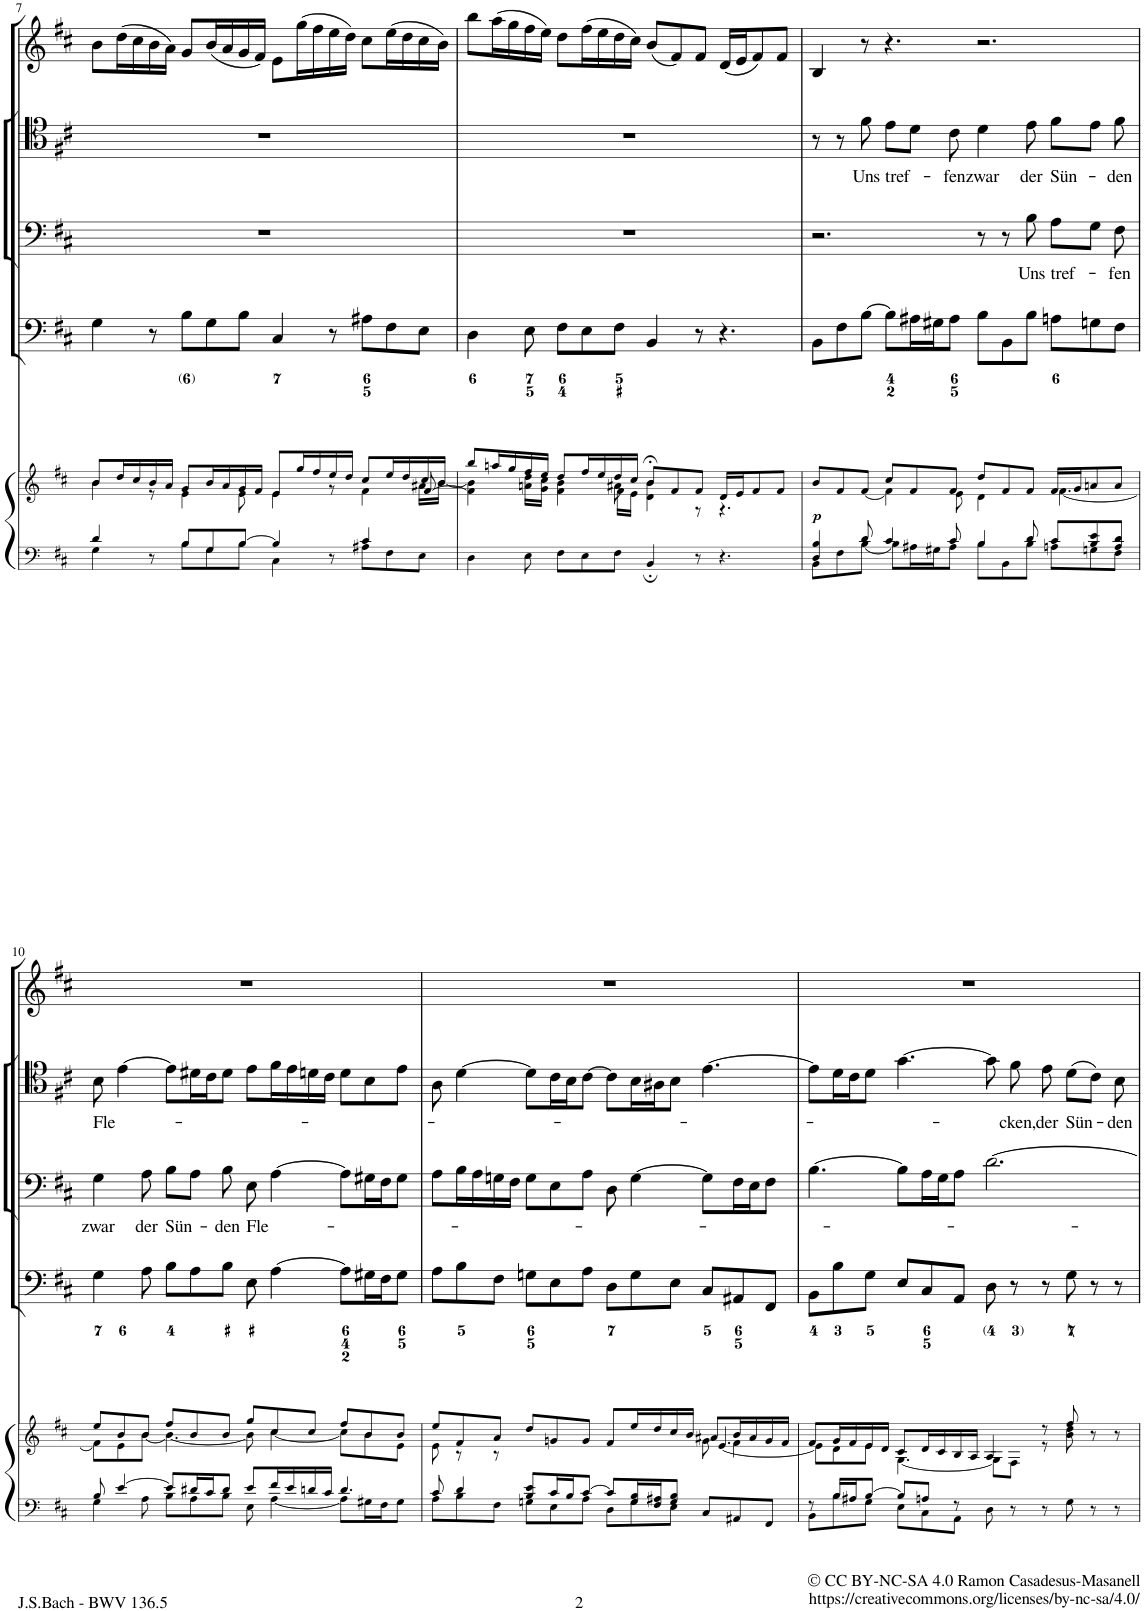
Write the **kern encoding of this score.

**kern	**kern	**dynam	**kern	**kern	**text	**kern	**text	**kern
*part5	*part5	*part5	*part4	*part3	*part3	*part2	*part2	*part1
*staff6	*staff5	*staff5/6	*staff4	*staff3	*staff3	*staff2	*staff2	*staff1
*I"Piano reduction	*	*	*I"Continuo	*I"Basso	*	*I"Tenore	*	*I"Violino I.II all' unisono
*I'Pno	*	*	*	*	*	*	*	*I'Vln
!!LO:PB:g=z
*clefF4	*clefG2	*	*clefF4	*clefF4	*	*clefC4	*	*clefG2
*k[f#c#]	*k[f#c#]	*	*k[f#c#]	*k[f#c#]	*	*k[f#c#]	*	*k[f#c#]
*M12/8	*M12/8	*	*M12/8	*M12/8	*	*M12/8	*	*M12/8
=7	=7	=7	=7	=7	=7	=7	=7	=7
*^	*^	*	*	*	*	*	*	*
*	*	*	*^	*	*	*	*	*	*	*
4d/	4G\	8b/L	4b\	4.ryy	.	4G\	1.r	.	1.r	.	8b\L
.	.	16dd/L	.	.	.	.	.	.	.	.	(16dd\L
.	.	16cc#/	.	.	.	.	.	.	.	.	16cc#\
8r	8ryy	16b/	8r	.	.	8r	.	.	.	.	16b\
.	.	16a/JJ	.	.	.	.	.	.	.	.	16a\JJ)
*	*	*	*v	*v	*	*	*	*	*	*	*
8B/L	8B\L	8g/L	4e\	.	8B\L	.	.	.	.	8g/L
8G/	8G\	16b/L	.	.	8G\	.	.	.	.	(16b/L
.	.	16a/	.	.	.	.	.	.	.	16a/
[8B/J	8B\J	16g/	8e\	.	8B\J	.	.	.	.	16g/
.	.	16f#/JJ	.	.	.	.	.	.	.	16f#/JJ)
4B/]	4C#\	8e/L	4e\	.	4C#/	.	.	.	.	8e\L
.	.	16gg/L	.	.	.	.	.	.	.	(16gg\L
.	.	16ff#/	.	.	.	.	.	.	.	16ff#\
8r	8ryy	16ee/	8r	.	8r	.	.	.	.	16ee\
.	.	16dd/JJ	.	.	.	.	.	.	.	16dd\JJ)
4c#/	8A#X\L	8cc#/L	4f#\	.	8A#X\L	.	.	.	.	8cc#\L
.	8F#\	16ee/L	.	.	8F#\	.	.	.	.	(16ee\L
.	.	16dd/	.	.	.	.	.	.	.	16dd\
*	*	*	*^	*	*	*	*	*	*	*
8ryy	8E\J	16cc#/	16a#X\LL	[8f#/	.	8E\J	.	.	.	.	16cc#\
.	.	16b/JJ	[16b\JJ	.	.	.	.	.	.	.	16b\JJ)
*v	*v	*	*	*	*	*	*	*	*	*	*
=8	=8	=8	=8	=8	=8	=8	=8	=8	=8	=8
4D\	8bb/L	4f#\] 4b\]	4.ryy	.	4D\	1.r	.	1.r	.	8bb\L
.	16aan/L	.	.	.	.	.	.	.	.	(16aa\L
.	16gg/	.	.	.	.	.	.	.	.	16gg\
8E\	16ff#/	16an\ 16dd\LL	.	.	8E\	.	.	.	.	16ff#\
.	16ee/JJ	16g\ 16cc#\JJ	.	.	.	.	.	.	.	16ee\JJ)
8F#\L	8dd/L	4f#\ 4b\	4ryy	.	8F#\L	.	.	.	.	8dd\L
8E\	16ff#/L	.	.	.	8E\	.	.	.	.	(16ff#\L
.	16ee/	.	.	.	.	.	.	.	.	16ee\
8F#\J	16dd/	8a#X\	16f#\LL	.	8F#\J	.	.	.	.	16dd\
.	16cc#/JJ	.	16e\JJ	.	.	.	.	.	.	16cc#\JJ)
4BB;/	8b;</L	4d\ 4b\	2.ryy	.	4BB/	.	.	.	.	(8b/L
.	8f#/	.	.	.	.	.	.	.	.	8f#/)
8r	8f#/J	8r	.	.	8r	.	.	.	.	8f#/J
4.r	16d/LL	4.r	.	.	4.r	.	.	.	.	(16d/LL
.	16e/J	.	.	.	.	.	.	.	.	16e/J
.	8f#/	.	.	.	.	.	.	.	.	8f#/)
.	8f#/J	.	.	.	.	.	.	.	.	8f#/J
*	*	*v	*v	*	*	*	*	*	*	*
=9	=9	=9	=9	=9	=9	=9	=9	=9	=9
*^	*	*	*	*	*	*	*	*	*
!	!	!	!	!LO:DY:b	!	!	!	!	!	!
4D/ 4B/	8BB\L	8b/L	4.ryy	p	8BB\L	2.r	.	8r	.	4B/
.	8F#\	8f#/	.	.	8F#\	.	.	8r	.	.
!	!	!	!	!	!	!	!	!	!LO:LY:b	!
8d/	[8B\J	[<8f#/J	.	.	[8B\J	.	.	8f#\	Uns	8r
!	!	!	!	!	!	!	!	!	!LO:LY:b	!
4c#/	8B\L]	8cc#/L	4f#\]	.	8B\L]	.	.	8e\L	tref-	4.r
.	16A#X\L	8f#/	.	.	16A#X\L	.	.	8d\J	.	.
.	16G#X\J	.	.	.	16G#X\J	.	.	.	.	.
!	!	!	!	!	!	!	!	!	!LO:LY:b	!
8c#/	8A#\J	8f#/J	8e\	.	8A#\J	.	.	8c#\	-fen	.
!	!	!	!	!	!	!	!	!	!LO:LY:b	!
4B/	8B\L	8dd/L	4d\	.	8B\L	8r	.	4d\	zwar	2.r
.	8BB\	8f#/	.	.	8BB\	8r	.	.	.	.
!	!	!	!	!	!	!	!LO:LY:b	!	!LO:LY:b	!
8d/	8B\J	8f#/J	8ryy	.	8B\J	8B\	Uns	8e\	der	.
!	!	!	!	!	!	!	!LO:LY:b	!	!LO:LY:b	!
8c#/L	8An\L	16f#/LL	[4.f#\	.	8An\L	8A\L	tref-	8f#\L	Sün-	.
.	.	16g/J	.	.	.	.	.	.	.	.
8B/ 8e/	8Gn\	8an/	.	.	8Gn\	8G\J	.	8e\J	.	.
!	!	!	!	!	!	!	!LO:LY:b	!	!LO:LY:b	!
8A/ 8d/J	8F#\J	8a/J	.	.	8F#\J	8F#\	-fen	8f#\	-den	.
!!LO:LB:g=z
=10	=10	=10	=10	=10	=10	=10	=10	=10	=10	=10
!	!	!	!	!	!	!	!LO:LY:b	!	!LO:LY:b	!
8B/	4G\	8ee/L	8f#\L]	.	4G\	4G\	zwar	8B\	Fle-	1.r
[4e/	.	8b/	8e\	.	.	.	.	[4e\	.	.
!	!	!	!	!	!	!	!LO:LY:b	!	!	!
.	8A\	8b/J	[8b\J	.	8A\	8A\	der	.	.	.
!	!	!	!	!	!	!	!LO:LY:b	!	!	!
8e/L]	8B\L	8ff#/L	4.b\_	.	8B\L	8B\L	Sün-	8e\L]	.	.
16d#X/L	8A\	8b/	.	.	8A\	8A\J	.	16d#X\L	.	.
16c#/J	.	.	.	.	.	.	.	16c#\J	.	.
!	!	!	!	!	!	!	!LO:LY:b	!	!	!
8d#/J	8B\J	8b/J	.	.	8B\J	8B\	-den	8d#\J	.	.
!	!	!	!	!	!	!	!LO:LY:b	!	!	!
8e/L	8E\	8gg/L	8b\]	.	8E\	8E\	Fle-	8e\L	.	.
16f#/L	[4A\	8cc#/	[4cc#\	.	[4A\	[4A\	.	16f#\L	.	.
16e/	.	.	.	.	.	.	.	16e\	.	.
16dn/	.	8cc#/J	.	.	.	.	.	16dn\	.	.
16c#/JJ	.	.	.	.	.	.	.	16c#\JJ	.	.
4.d/	8A\L]	8ff#/L	8cc#\L]	.	8A\L]	8A\L]	.	8d\L	.	.
.	16G#X\L	8b/	8b\	.	16G#X\L	16G#X\L	.	8B\	.	.
.	16F#\J	.	.	.	16F#\J	16F#\J	.	.	.	.
.	8G#\J	8b/J	8e\J	.	8G#\J	8G#\J	.	8e\J	.	.
=11	=11	=11	=11	=11	=11	=11	=11	=11	=11	=11
*	*	*	*^	*	*	*	*	*	*	*
8c#/	8A\L	8ee/L	8e\	8ryy	.	8A\L	8A\L	.	8A\	.	1.r
*	*	*	*v	*v	*	*	*	*	*	*	*
4d/	8B\	8f#/	8r	.	8B\	16B\L	.	[4d\	.	.
.	.	.	.	.	.	16A\	.	.	.	.
.	8F#\J	8a/J	8r	.	8F#\J	16Gn\	.	.	.	.
.	.	.	.	.	.	16F#\JJ	.	.	.	.
8B/ 8e/L	8Gn\L	8dd/L	4.ryy	.	8Gn\L	8G\L	.	8d\L]	.	.
16c#/L	8E\	8gn/	.	.	8E\	8E\	.	16c#\L	.	.
16B/J	.	.	.	.	.	.	.	16B\J	.	.
[8c#/J	8A\J	8g/J	.	.	8A\J	8A\J	.	[8c#\J	.	.
8c#/L]	8D\L	8f#/L	4.ryy	.	8D\L	8D\	.	8c#\L]	.	.
16G/ 16B/L	8G\	16ee/L	.	.	8G\	[4G\	.	16B\L	.	.
16F#/ 16A#X/J	.	16dd/	.	.	.	.	.	16A#X\J	.	.
8G/ 8B/J	8E\J	16cc#/	.	.	8E\J	.	.	8B\J	.	.
.	.	16b/JJ	.	.	.	.	.	.	.	.
*	*	*	*^	*	*	*	*	*	*	*
4.ryy	8C#/L	8a#X/L	8g\	[<4.e/	.	8C#/L	8G\L]	.	[4.e\	.	.
.	8AA#X/	16b/L	4f#\	.	.	8AA#X/	16F#\L	.	.	.	.
.	.	16a#/	.	.	.	.	16E\J	.	.	.	.
.	8FF#/J	16g/	.	.	.	8FF#/J	8F#\J	.	.	.	.
.	.	16f#/JJ	.	.	.	.	.	.	.	.	.
*	*	*	*v	*v	*	*	*	*	*	*	*
=12	=12	=12	=12	=12	=12	=12	=12	=12	=12	=12
8r	8BB\L	8f#/L	8e\L]	.	8BB\L	[4.B\	.	8e\L]	.	1.r
16B/LL	8B\	16g/L	8d\	.	8B\	.	.	16d\L	.	.
16A#X/J	.	16f#/	.	.	.	.	.	16c#\J	.	.
[8B/J	8G\J	16e/	8e\J	.	8G\J	.	.	8d\J	.	.
.	.	16d/JJ	.	.	.	.	.	.	.	.
8B/L]	8E\L	8c#/L	[4.G\	.	8E/L	8B\L]	.	[4.g\	.	.
8An/J	8C#\	16d/L	.	.	8C#/	16A\L	.	.	.	.
.	.	16c#/	.	.	.	16G\J	.	.	.	.
8r	8AA\J	16B/	.	.	8AA/J	8A\J	.	.	.	.
.	.	16A/JJ	.	.	.	.	.	.	.	.
8D\	2.ryy	4A/	8G\L]	.	8D\	[2.d\	.	8g\]	.	.
!	!	!	!	!	!	!	!	!	!LO:LY:b	!
8r	.	.	8F#\J	.	8r	.	.	8f#\	-cken,	.
!	!	!	!	!	!	!	!	!	!LO:LY:b	!
8r	.	8r	8r	.	8r	.	.	8e\	der	.
!	!	!	!	!	!	!	!	!	!LO:LY:b	!
8G\	.	8ff#/	8b\ 8dd\	.	8G\	.	.	(8d\L	Sün-	.
8r	.	8r	8ryy	.	8r	.	.	8c#\J)	.	.
!	!	!	!	!	!	!	!	!	!LO:LY:b	!
8r	.	8r	8ryy	.	8r	.	.	8B\	-den	.
*v	*v	*	*	*	*	*	*	*	*	*
*	*v	*v	*	*	*	*	*	*	*
=	=	=	=	=	=	=	=	=
*-	*-	*-	*-	*-	*-	*-	*-	*-
